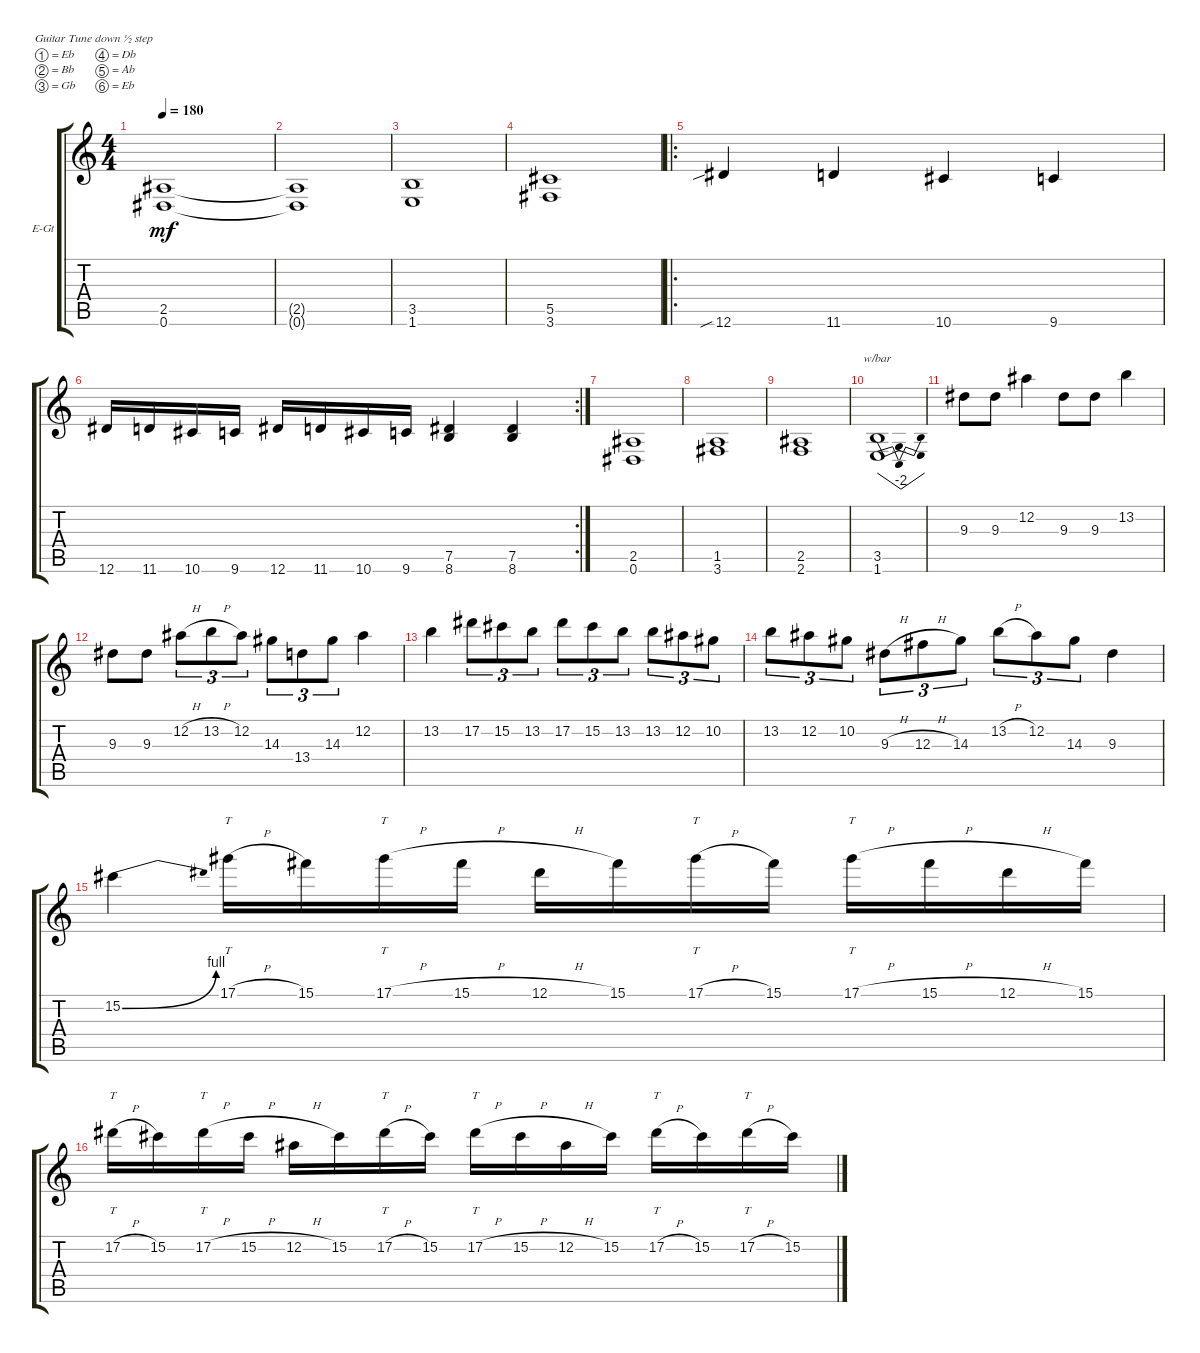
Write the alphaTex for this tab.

\defaultSystemsLayout 4
\bracketExtendMode groupsimilarinstruments
\firstSystemTrackNameOrientation horizontal
\otherSystemsTrackNameOrientation horizontal
\track ("Electric Guitar" "E-Gt") {instrument distortionguitar}
\staff {score tabs}
\tuning (Eb4 Bb3 Gb3 Db3 Ab2 Eb2)
\ts (4 4)
\tempo 180
\clef g2
\ks c
(0.6 2.5).1{dy mf} |
(2.5{t} 0.6{t}).1 |
(1.6 3.5).1 |
(3.6 5.5).1 |
\ro
12.6{sib}.4 11.6.4 10.6.4 9.6.4 |
\rc 2
12.6.16 11.6.16 10.6.16 9.6.16 12.6.16 11.6.16 10.6.16 9.6.16 (8.6 7.5).4 (7.5 8.6).4 |
(0.6 2.5).1 |
(1.5 3.6).1 |
(2.6 2.5).1 |
(1.6 3.5).1{tbe (dip default 0 0 15 -8 31.2 0)} |
9.3.8 9.3.8 12.2.4 9.3.8 9.3.8 13.2.4 |
9.3.8 9.3.8 12.2{h}.8{tu (3 2)} 13.2{h}.8{tu (3 2)} 12.2.8{tu (3 2)} 14.3.8{tu (3 2)} 13.4.8{tu (3 2)} 14.3.8{tu (3 2)} 12.2.4 |
13.2.4 17.2.8{tu (3 2)} 15.2.8{tu (3 2)} 13.2.8{tu (3 2)} 17.2.8{tu (3 2)} 15.2.8{tu (3 2)} 13.2.8{tu (3 2)} 13.2.8{tu (3 2)} 12.2.8{tu (3 2)} 10.2.8{tu (3 2)} |
13.2.8{tu (3 2)} 12.2.8{tu (3 2)} 10.2.8{tu (3 2)} 9.3{h}.8{tu (3 2)} 12.3{h}.8{tu (3 2)} 14.3.8{tu (3 2)} 13.2{h}.8{tu (3 2)} 12.2.8{tu (3 2)} 14.3.8{tu (3 2)} 9.3.4 |
15.2{be (bend 0 0 15 4)}.4 17.1{h}.16{tt} 15.1.16 17.1{h}.16{tt} 15.1{h}.16 12.1{h}.16 15.1.16 17.1{h}.16{tt} 15.1.16 17.1{h}.16{tt} 15.1{h}.16 12.1{h}.16 15.1.16 |
17.2{h}.16{tt} 15.2.16 17.2{h}.16{tt} 15.2{h}.16 12.2{h}.16 15.2.16 17.2{h}.16{tt} 15.2.16 17.2{h}.16{tt} 15.2{h}.16 12.2{h}.16 15.2.16 17.2{h}.16{tt} 15.2.16 17.2{h}.16{tt} 15.2.16
